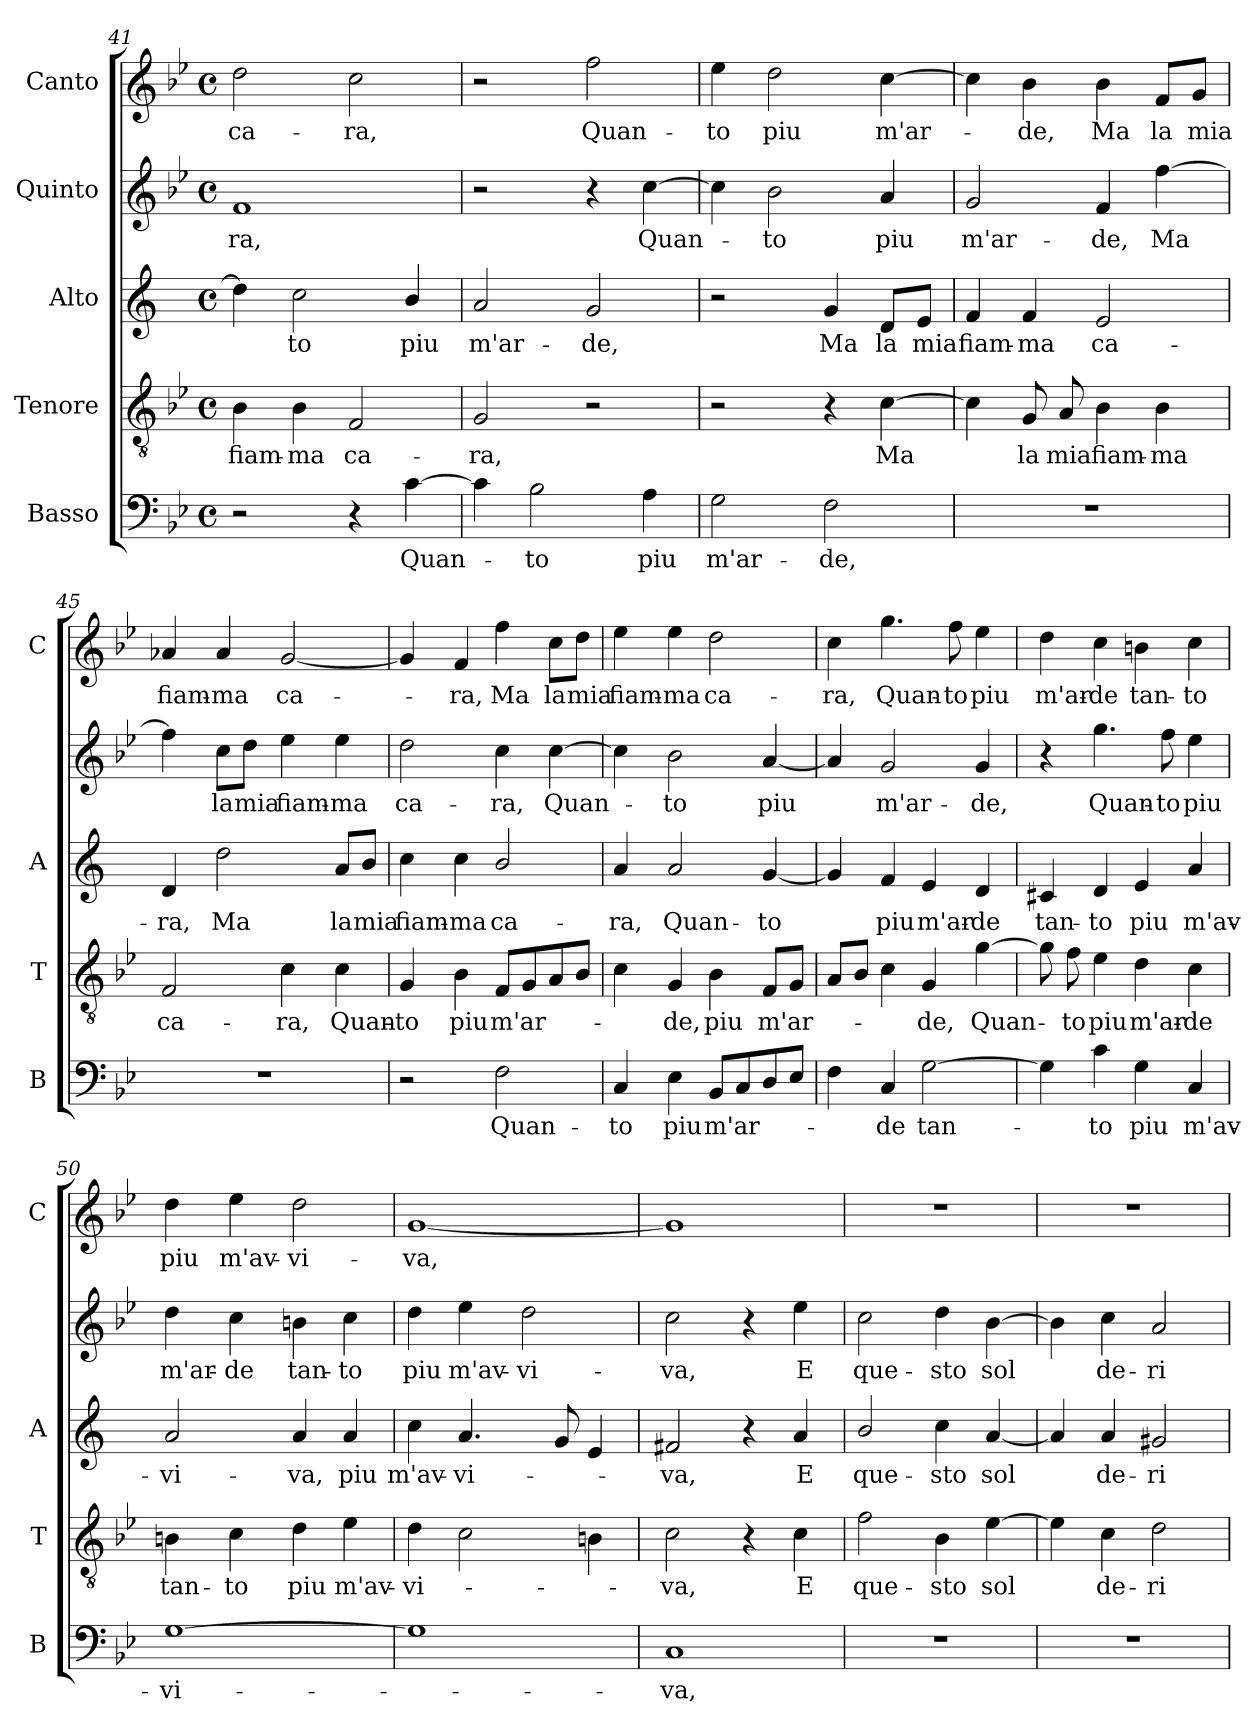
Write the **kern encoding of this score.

**kern	**text	**kern	**text	**kern	**text	**kern	**text	**kern	**text
*part5	*part5	*part4	*part4	*part3	*part3	*part2	*part2	*part1	*part1
*staff5	*staff5	*staff4	*staff4	*staff3	*staff3	*staff2	*staff2	*staff1	*staff1
*I"Basso	*	*I"Tenore	*	*I"Alto	*	*I"Quinto	*	*I"Canto	*
*I'B	*	*I'T	*	*I'A	*	*	*	*I'C	*
!!LO:PB:g=z
*clefF4	*	*clefGv2	*	*clefG2	*	*clefG2	*	*clefG2	*
*	*	*	*	*ITrd1c2	*	*	*	*	*
*k[b-e-]	*	*k[b-e-]	*	*k[b-e-]	*	*k[b-e-]	*	*k[b-e-]	*
*B-:	*	*B-:	*	*B-:	*	*B-:	*	*B-:	*
*M4/4	*	*M4/4	*	*M4/4	*	*M4/4	*	*M4/4	*
*met(c)	*	*met(c)	*	*met(c)	*	*met(c)	*	*met(c)	*
=41	=41	=41	=41	=41	=41	=41	=41	=41	=41
!	!	!	!LO:LY:b	!	!	!	!LO:LY:b	!	!LO:LY:b
2r	.	4B-\	fiam-	4cc\]	.	1f	-ra,	2dd\	ca-
!	!	!	!LO:LY:b	!	!LO:LY:b	!	!	!	!
.	.	4B-\	-ma	2b-\	-to	.	.	.	.
!	!	!	!LO:LY:b	!	!	!	!	!	!LO:LY:b
4r	.	2F/	ca-	.	.	.	.	2cc\	-ra,
!	!LO:LY:b	!	!	!	!LO:LY:b	!	!	!	!
[4c\	Quan-	.	.	4a/	piu	.	.	.	.
=42	=42	=42	=42	=42	=42	=42	=42	=42	=42
!	!	!	!LO:LY:b	!	!LO:LY:b	!	!	!	!
4c\]	.	2G/	-ra,	2g/	m'ar-	2r	.	2r	.
!	!LO:LY:b	!	!	!	!	!	!	!	!
2B-\	-to	.	.	.	.	.	.	.	.
!	!	!	!	!	!LO:LY:b	!	!	!	!LO:LY:b
.	.	2r	.	2f/	-de,	4r	.	2ff\	Quan-
!	!LO:LY:b	!	!	!	!	!	!LO:LY:b	!	!
4A\	piu	.	.	.	.	[4cc\	Quan-	.	.
=43	=43	=43	=43	=43	=43	=43	=43	=43	=43
!	!LO:LY:b	!	!	!	!	!	!	!	!LO:LY:b
2G\	m'ar-	2r	.	2r	.	4cc\]	.	4ee-\	-to
!	!	!	!	!	!	!	!LO:LY:b	!	!LO:LY:b
.	.	.	.	.	.	2b-\	-to	2dd\	piu
!	!LO:LY:b	!	!	!	!LO:LY:b	!	!	!	!
2F\	-de,	4r	.	4f/	Ma	.	.	.	.
!	!	!	!LO:LY:b	!	!LO:LY:b	!	!LO:LY:b	!	!LO:LY:b
.	.	[4c\	Ma	8c/L	la	4a/	piu	[4cc\	m'ar-
!	!	!	!	!	!LO:LY:b	!	!	!	!
.	.	.	.	8d/J	mia	.	.	.	.
=44	=44	=44	=44	=44	=44	=44	=44	=44	=44
!	!	!	!	!	!LO:LY:b	!	!LO:LY:b	!	!
1r	.	4c\]	.	4e-/	fiam-	2g/	m'ar-	4cc\]	.
!	!	!	!LO:LY:b	!	!LO:LY:b	!	!	!	!LO:LY:b
.	.	8G/	la	4e-/	-ma	.	.	4b-\	-de,
!	!	!	!LO:LY:b	!	!	!	!	!	!
.	.	8A/	mia	.	.	.	.	.	.
!	!	!	!LO:LY:b	!	!LO:LY:b	!	!LO:LY:b	!	!LO:LY:b
.	.	4B-\	fiam-	2d/	ca-	4f/	-de,	4b-\	Ma
!	!	!	!LO:LY:b	!	!	!	!LO:LY:b	!	!LO:LY:b
.	.	4B-\	-ma	.	.	[4ff\	Ma	8f/L	la
!	!	!	!	!	!	!	!	!	!LO:LY:b
.	.	.	.	.	.	.	.	8g/J	mia
=45	=45	=45	=45	=45	=45	=45	=45	=45	=45
!	!	!	!LO:LY:b	!	!LO:LY:b	!	!	!	!LO:LY:b
1r	.	2F/	ca-	4c/	-ra,	4ff\]	.	4a-X/	fiam-
!	!	!	!	!	!LO:LY:b	!	!LO:LY:b	!	!LO:LY:b
.	.	.	.	2cc\	Ma	8cc\L	la	4a-/	-ma
!	!	!	!	!	!	!	!LO:LY:b	!	!
.	.	.	.	.	.	8dd\J	mia	.	.
!	!	!	!LO:LY:b	!	!	!	!LO:LY:b	!	!LO:LY:b
.	.	4c\	-ra,	.	.	4ee-\	fiam-	[2g/	ca-
!	!	!	!LO:LY:b	!	!LO:LY:b	!	!LO:LY:b	!	!
.	.	4c\	Quan-	8g/L	la	4ee-\	-ma	.	.
!	!	!	!	!	!LO:LY:b	!	!	!	!
.	.	.	.	8a/J	mia	.	.	.	.
=46	=46	=46	=46	=46	=46	=46	=46	=46	=46
!	!	!	!LO:LY:b	!	!LO:LY:b	!	!LO:LY:b	!	!
2r	.	4G/	-to	4b-\	fiam-	2dd\	ca-	4g/]	.
!	!	!	!LO:LY:b	!	!LO:LY:b	!	!	!	!LO:LY:b
.	.	4B-\	piu	4b-\	-ma	.	.	4f/	-ra,
!	!LO:LY:b	!	!LO:LY:b	!	!LO:LY:b	!	!LO:LY:b	!	!LO:LY:b
2F\	Quan-	8F/L	m'ar-	2a/	ca-	4cc\	-ra,	4ff\	Ma
.	.	8G/	.	.	.	.	.	.	.
!	!	!	!	!	!	!	!LO:LY:b	!	!LO:LY:b
.	.	8A/	.	.	.	[4cc\	Quan-	8cc\L	la
!	!	!	!	!	!	!	!	!	!LO:LY:b
.	.	8B-/J	.	.	.	.	.	8dd\J	mia
!!LO:LB:g=z
=47	=47	=47	=47	=47	=47	=47	=47	=47	=47
!	!LO:LY:b	!	!	!	!LO:LY:b	!	!	!	!LO:LY:b
4C/	-to	4c\	.	4g/	-ra,	4cc\]	.	4ee-\	fiam-
!	!LO:LY:b	!	!LO:LY:b	!	!LO:LY:b	!	!LO:LY:b	!	!LO:LY:b
4E-\	piu	4G/	-de,	2g/	Quan-	2b-\	-to	4ee-\	-ma
!	!LO:LY:b	!	!LO:LY:b	!	!	!	!	!	!LO:LY:b
8BB-/L	m'ar-	4B-\	piu	.	.	.	.	2dd\	ca-
8C/	.	.	.	.	.	.	.	.	.
!	!	!	!LO:LY:b	!	!LO:LY:b	!	!LO:LY:b	!	!
8D/	.	8F/L	m'ar-	[4f/	-to	[4a/	piu	.	.
8E-/J	.	8G/J	.	.	.	.	.	.	.
=48	=48	=48	=48	=48	=48	=48	=48	=48	=48
!	!	!	!	!	!	!	!	!	!LO:LY:b
4F\	.	8A/L	.	4f/]	.	4a/]	.	4cc\	-ra,
.	.	8B-/J	.	.	.	.	.	.	.
!	!LO:LY:b	!	!	!	!LO:LY:b	!	!LO:LY:b	!	!LO:LY:b
4C/	-de	4c\	.	4e-/	piu	2g/	m'ar-	4.gg\	Quan-
!	!LO:LY:b	!	!LO:LY:b	!	!LO:LY:b	!	!	!	!
[2G\	tan-	4G/	-de,	4d/	m'ar-	.	.	.	.
!	!	!	!	!	!	!	!	!	!LO:LY:b
.	.	.	.	.	.	.	.	8ff\	-to
!	!	!	!LO:LY:b	!	!LO:LY:b	!	!LO:LY:b	!	!LO:LY:b
.	.	[4g\	Quan-	4c/	-de	4g/	-de,	4ee-\	piu
=49	=49	=49	=49	=49	=49	=49	=49	=49	=49
!	!	!	!	!	!LO:LY:b	!	!	!	!LO:LY:b
4G\]	.	8g\]	.	4Bn/	tan-	4r	.	4dd\	m'ar-
!	!	!	!LO:LY:b	!	!	!	!	!	!
.	.	8f\	-to	.	.	.	.	.	.
!	!LO:LY:b	!	!LO:LY:b	!	!LO:LY:b	!	!LO:LY:b	!	!LO:LY:b
4c\	-to	4e-\	piu	4c/	-to	4.gg\	Quan-	4cc\	-de
!	!LO:LY:b	!	!LO:LY:b	!	!LO:LY:b	!	!	!	!LO:LY:b
4G\	piu	4d\	m'ar-	4d/	piu	.	.	4bn\	tan-
!	!	!	!	!	!	!	!LO:LY:b	!	!
.	.	.	.	.	.	8ff\	-to	.	.
!	!LO:LY:b	!	!LO:LY:b	!	!LO:LY:b	!	!LO:LY:b	!	!LO:LY:b
4C/	m'av-	4c\	-de	4g/	m'av-	4ee-\	piu	4cc\	-to
=50	=50	=50	=50	=50	=50	=50	=50	=50	=50
!	!LO:LY:b	!	!LO:LY:b	!	!LO:LY:b	!	!LO:LY:b	!	!LO:LY:b
[1G	-vi-	4Bn\	tan-	2g/	-vi-	4dd\	m'ar-	4dd\	piu
!	!	!	!LO:LY:b	!	!	!	!LO:LY:b	!	!LO:LY:b
.	.	4c\	-to	.	.	4cc\	-de	4ee-\	m'av-
!	!	!	!LO:LY:b	!	!LO:LY:b	!	!LO:LY:b	!	!LO:LY:b
.	.	4d\	piu	4g/	-va,	4bn\	tan-	2dd\	-vi-
!	!	!	!LO:LY:b	!	!LO:LY:b	!	!LO:LY:b	!	!
.	.	4e-\	m'av-	4g/	piu	4cc\	-to	.	.
=51	=51	=51	=51	=51	=51	=51	=51	=51	=51
!	!	!	!LO:LY:b	!	!LO:LY:b	!	!LO:LY:b	!	!LO:LY:b
1G]	.	4d\	-vi-	4b-\	m'av-	4dd\	piu	[1g	-va,
!	!	!	!	!	!LO:LY:b	!	!LO:LY:b	!	!
.	.	2c\	.	4.g/	-vi-	4ee-\	m'av-	.	.
!	!	!	!	!	!	!	!LO:LY:b	!	!
.	.	.	.	.	.	2dd\	-vi-	.	.
.	.	.	.	8f/	.	.	.	.	.
.	.	4Bn\	.	4d/	.	.	.	.	.
=52	=52	=52	=52	=52	=52	=52	=52	=52	=52
!	!LO:LY:b	!	!LO:LY:b	!	!LO:LY:b	!	!LO:LY:b	!	!
1C	-va,	2c\	-va,	2en/	-va,	2cc\	-va,	1g]	.
.	.	4r	.	4r	.	4r	.	.	.
!	!	!	!LO:LY:b	!	!LO:LY:b	!	!LO:LY:b	!	!
.	.	4c\	E	4g/	E	4ee-\	E	.	.
=53	=53	=53	=53	=53	=53	=53	=53	=53	=53
!	!	!	!LO:LY:b	!	!LO:LY:b	!	!LO:LY:b	!	!
1r	.	2f\	que-	2a/	que-	2cc\	que-	1r	.
!	!	!	!LO:LY:b	!	!LO:LY:b	!	!LO:LY:b	!	!
.	.	4B-\	-sto	4b-\	-sto	4dd\	-sto	.	.
!	!	!	!LO:LY:b	!	!LO:LY:b	!	!LO:LY:b	!	!
.	.	[4e-\	sol	[4g/	sol	[4b-\	sol	.	.
!!LO:LB:g=z
=54	=54	=54	=54	=54	=54	=54	=54	=54	=54
1r	.	4e-\]	.	4g/]	.	4b-\]	.	1r	.
!	!	!	!LO:LY:b	!	!LO:LY:b	!	!LO:LY:b	!	!
.	.	4c\	de-	4g/	de-	4cc\	de-	.	.
!	!	!	!LO:LY:b	!	!LO:LY:b	!	!LO:LY:b	!	!
.	.	2d\	-ri-	2f#X/	-ri-	2a/	-ri-	.	.
=	=	=	=	=	=	=	=	=	=
*-	*-	*-	*-	*-	*-	*-	*-	*-	*-
